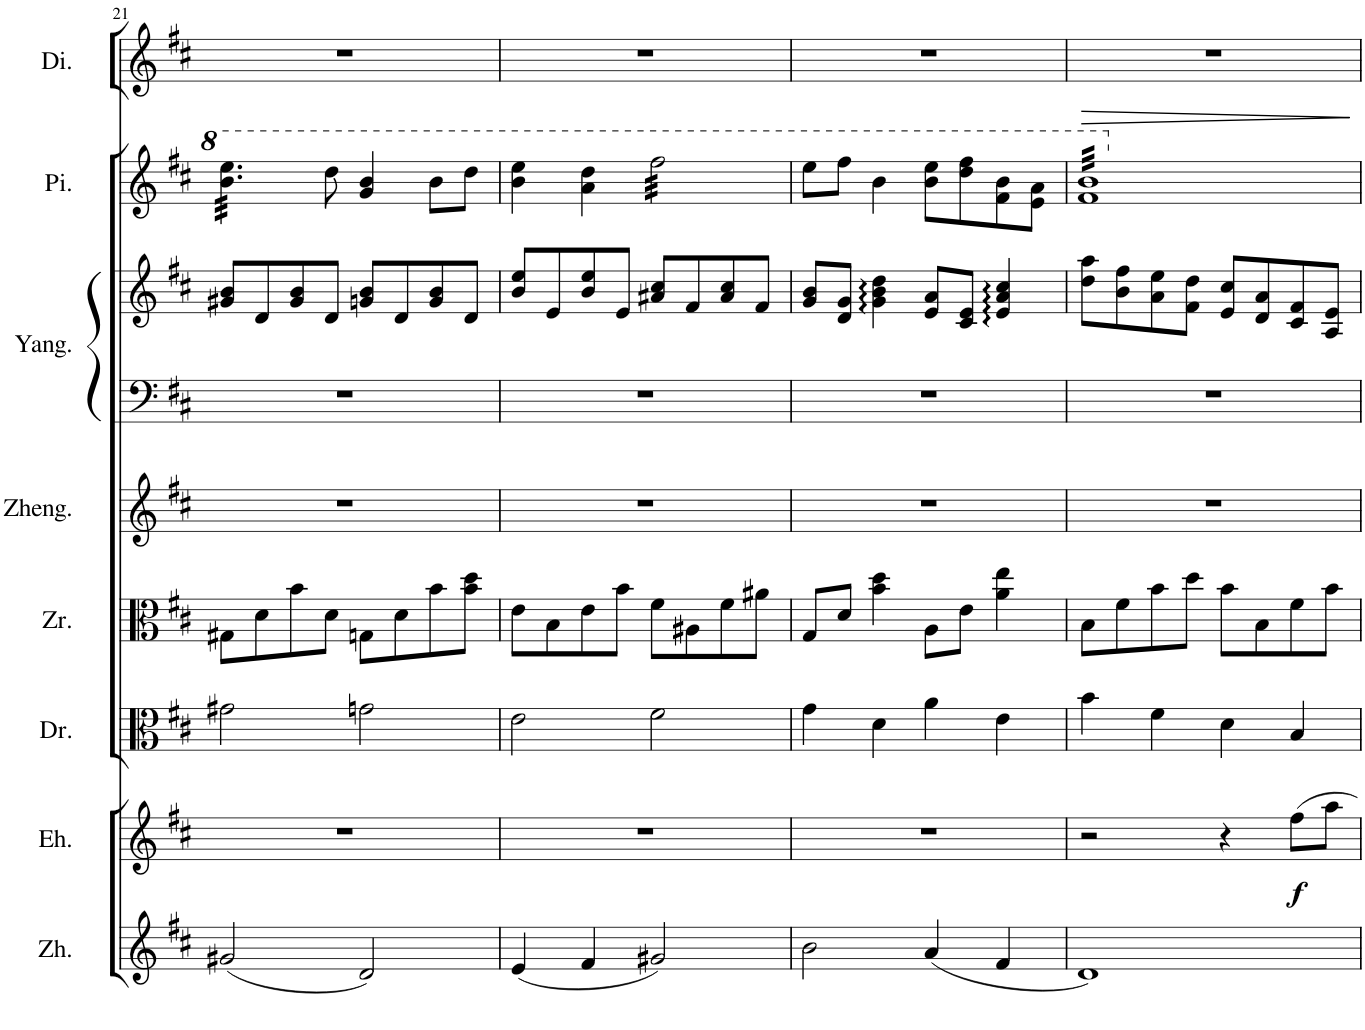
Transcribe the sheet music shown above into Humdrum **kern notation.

**kern	**kern	**dynam	**kern	**kern	**kern	**kern	**kern	**kern	**kern	**dynam
*part8	*part7	*part7	*part6	*part5	*part4	*part3	*part3	*part2	*part1	*part1
*staff9	*staff8	*staff8	*staff7	*staff6	*staff5	*staff4	*staff3	*staff2	*staff1	*staff1
*I"中胡	*I"二胡	*	*I"大阮	*I"中阮	*I"古筝	*I"扬琴	*	*I"琵琶	*I"笛箫	*
!!LO:PB:g=z
*clefG2	*clefG2	*	*clefC3	*clefC3	*clefG2	*clefF4	*clefG2	*clefG2	*clefG2	*
*	*	*	*Trd7c12	*	*	*	*	*	*Trd-7c-12	*
*k[f#c#]	*k[f#c#]	*	*k[f#c#]	*k[f#c#]	*k[f#c#]	*k[f#c#]	*k[f#c#]	*k[f#c#]	*k[f#c#]	*
*M4/4	*M4/4	*	*M4/4	*M4/4	*M4/4	*M4/4	*M4/4	*M4/4	*M4/4	*
=21	=21	=21	=21	=21	=21	=21	=21	=21	=21	=21
*	*	*	*	*	*	*	*	*tremolo	*	*
(2g#X/	1r	.	2g#X\	8G#X\L	1r	1r	8g#X/ 8b/L	32bb\ 32eee\LLL	1r	.
.	.	.	.	.	.	.	.	32bb\ 32eee\	.	.
.	.	.	.	.	.	.	.	32bb\ 32eee\	.	.
.	.	.	.	.	.	.	.	32bb\ 32eee\	.	.
.	.	.	.	8d\	.	.	8d/	32bb\ 32eee\	.	.
.	.	.	.	.	.	.	.	32bb\ 32eee\	.	.
.	.	.	.	.	.	.	.	32bb\ 32eee\	.	.
.	.	.	.	.	.	.	.	32bb\ 32eee\	.	.
.	.	.	.	8b\	.	.	8g#/ 8b/	32bb\ 32eee\	.	.
.	.	.	.	.	.	.	.	32bb\ 32eee\	.	.
.	.	.	.	.	.	.	.	32bb\ 32eee\	.	.
.	.	.	.	.	.	.	.	32bb\ 32eee\JJJ	.	.
*	*	*	*	*	*	*	*	*Xtremolo	*	*
.	.	.	.	8d\J	.	.	8d/J	8ddd\	.	.
2d/)	.	.	2gn\	8Gn\L	.	.	8gn/ 8b/L	4gg/ 4bb/	.	.
.	.	.	.	8d\	.	.	8d/	.	.	.
.	.	.	.	8b\	.	.	8g/ 8b/	8bb\L	.	.
.	.	.	.	8b\ 8dd\J	.	.	8d/J	8ddd\J	.	.
=22	=22	=22	=22	=22	=22	=22	=22	=22	=22	=22
(4e/	1r	.	2e\	8e\L	1r	1r	8b/ 8ee/L	4bb\ 4eee\	1r	.
.	.	.	.	8B\	.	.	8e/	.	.	.
4f#/	.	.	.	8e\	.	.	8b/ 8ee/	4aa\ 4ddd\	.	.
.	.	.	.	8b\J	.	.	8e/J	.	.	.
*	*	*	*	*	*	*	*	*tremolo	*	*
2g#X/)	.	.	2f#\	8f#\L	.	.	8a#X/ 8cc#/L	32fff#\LLL	.	.
.	.	.	.	.	.	.	.	32fff#\	.	.
.	.	.	.	.	.	.	.	32fff#\	.	.
.	.	.	.	.	.	.	.	32fff#\	.	.
.	.	.	.	8A#X\	.	.	8f#/	32fff#\	.	.
.	.	.	.	.	.	.	.	32fff#\	.	.
.	.	.	.	.	.	.	.	32fff#\	.	.
.	.	.	.	.	.	.	.	32fff#\	.	.
.	.	.	.	8f#\	.	.	8a#/ 8cc#/	32fff#\	.	.
.	.	.	.	.	.	.	.	32fff#\	.	.
.	.	.	.	.	.	.	.	32fff#\	.	.
.	.	.	.	.	.	.	.	32fff#\	.	.
.	.	.	.	8a#X\J	.	.	8f#/J	32fff#\	.	.
.	.	.	.	.	.	.	.	32fff#\	.	.
.	.	.	.	.	.	.	.	32fff#\	.	.
.	.	.	.	.	.	.	.	32fff#\JJJ	.	.
*	*	*	*	*	*	*	*	*Xtremolo	*	*
=23	=23	=23	=23	=23	=23	=23	=23	=23	=23	=23
2b\	1r	.	4g\	8G/L	1r	1r	8g/ 8b/L	8eee\L	1r	.
.	.	.	.	8d/J	.	.	8d/ 8g/J	8fff#\J	.	.
.	.	.	4d\	4b\ 4dd\	.	.	4g\ 4b\ 4dd\	4bb\	.	.
(4a/	.	.	4a\	8A\L	.	.	8e/ 8a/L	8bb\ 8eee\L	.	.
.	.	.	.	8e\J	.	.	8c#/ 8e/J	8ddd\ 8fff#\	.	.
4f#/	.	.	4e\	4a\ 4ee\	.	.	4e/ 4a/ 4cc#/	8ff#\ 8bb\	.	.
.	.	.	.	.	.	.	.	8ee\ 8aa\J	.	.
=24	=24	=24	=24	=24	=24	=24	=24	=24	=24	=24
!	!	!	!	!	!	!	!	!	!	!LO:HP:b
*	*	*	*	*	*	*	*	*tremolo	*	*
1d)	2r	.	4b\	8B\L	1r	1r	8dd\ 8aa\L	32ff# 32bbLLL	1r	>
.	.	.	.	.	.	.	.	32ff# 32bb	.	.
.	.	.	.	.	.	.	.	32ff# 32bb	.	.
.	.	.	.	.	.	.	.	32ff# 32bb	.	.
.	.	.	.	8f#\	.	.	8b\ 8ff#\	32ff# 32bb	.	.
.	.	.	.	.	.	.	.	32ff# 32bb	.	.
.	.	.	.	.	.	.	.	32ff# 32bb	.	.
.	.	.	.	.	.	.	.	32ff# 32bb	.	.
.	.	.	4f#\	8b\	.	.	8a\ 8ee\	32ff# 32bb	.	.
.	.	.	.	.	.	.	.	32ff# 32bb	.	.
.	.	.	.	.	.	.	.	32ff# 32bb	.	.
.	.	.	.	.	.	.	.	32ff# 32bb	.	.
.	.	.	.	8dd\J	.	.	8f#\ 8dd\J	32ff# 32bb	.	.
.	.	.	.	.	.	.	.	32ff# 32bb	.	.
.	.	.	.	.	.	.	.	32ff# 32bb	.	.
.	.	.	.	.	.	.	.	32ff# 32bb	.	.
.	4r	.	4d\	8b\L	.	.	8e/ 8cc#/L	32ff# 32bb	.	.
.	.	.	.	.	.	.	.	32ff# 32bb	.	.
.	.	.	.	.	.	.	.	32ff# 32bb	.	.
.	.	.	.	.	.	.	.	32ff# 32bb	.	.
.	.	.	.	8B\	.	.	8d/ 8a/	32ff# 32bb	.	.
.	.	.	.	.	.	.	.	32ff# 32bb	.	.
.	.	.	.	.	.	.	.	32ff# 32bb	.	.
.	.	.	.	.	.	.	.	32ff# 32bb	.	.
!	!	!LO:DY:b	!	!	!	!	!	!	!	!
.	8ff#\L	f	4B/	8f#\	.	.	8c#/ 8f#/	32ff# 32bb	.	.
.	.	.	.	.	.	.	.	32ff# 32bb	.	.
.	.	.	.	.	.	.	.	32ff# 32bb	.	.
.	.	.	.	.	.	.	.	32ff# 32bb	.	.
.	8aa\J	.	.	8b\J	.	.	8A/ 8e/J	32ff# 32bb	.	.
.	.	.	.	.	.	.	.	32ff# 32bb	.	.
.	.	.	.	.	.	.	.	32ff# 32bb	.	.
.	.	.	.	.	.	.	.	32ff# 32bbJJJ	.	.
*	*	*	*	*	*	*	*	*Xtremolo	*	*
.	.	.	.	.	.	.	.	.	.	]
=	=	=	=	=	=	=	=	=	=	=
*-	*-	*-	*-	*-	*-	*-	*-	*-	*-	*-
